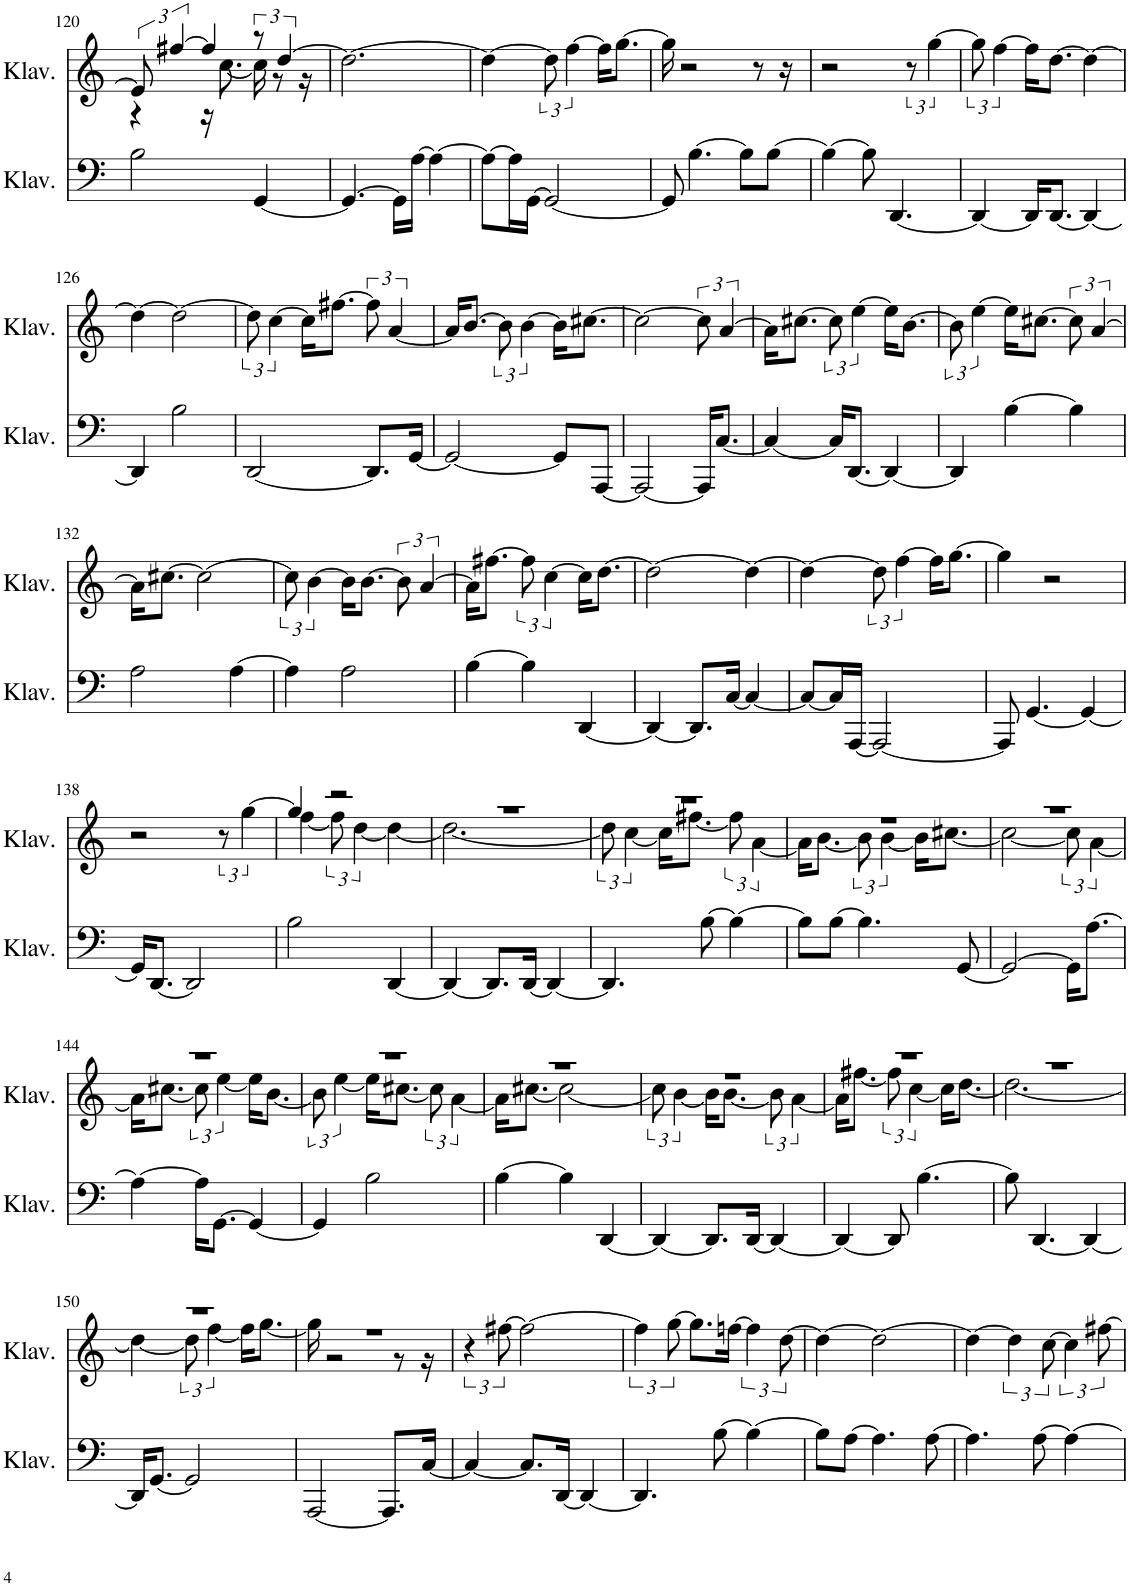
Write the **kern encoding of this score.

**kern	**kern
*part2	*part1
*staff2	*staff1
*I"Klavier	*I"Klavier
*I'Klav.	*I'Klav.
!!LO:PB:g=z
*clefF4	*clefG2
*k[]	*k[]
*M3/4	*M3/4
=120	=120
*	*^
2B\	12e/]	4r
.	[6ff#X/	.
.	4ff#/]	16r
.	.	[8.cc\
[4GG/	12r	16cc\]
.	.	8r
.	[6dd/	.
.	.	16r
*	*v	*v
=121	=121
4.GG/_	2.dd\_
16GG\LL]	.
[16A\JJ	.
4A\_	.
=122	=122
8A\L_	4dd\_
16A\L]	.
[16GG\JJ	.
2GG/_	12dd\]
.	[6ff\
.	16ff\KL]
.	[8.gg\J
=123	=123
8GG/]	16gg\]
.	2r
[4.B\	.
8B\L]	.
.	8r
[8B\J	.
.	16r
=124	=124
4B\_	2r
8B\]	.
[4.DD/	.
.	12r
.	[6gg\
=125	=125
4DD/_	12gg\]
.	[6ff\
16DD/KL]	16ff\KL]
[8.DD/J	[8.dd\J
4DD/_	4dd\_
!!LO:LB:g=z
=126	=126
4DD/]	4dd\_
2B\	2dd\_
=127	=127
[2DD/	12dd\]
.	[6cc\
.	16cc\KL]
.	[8.ff#X\J
8.DD/L]	12ff#\]
.	[6a/
[16GG/Jk	.
=128	=128
2GG/_	16a/KL]
.	[8.b/J
.	4b\]
8GG/L]	16b\KL]
.	[8.cc#X\J
[8AAA/J	.
=129	=129
2AAA/_	2cc#\_
16AAA/KL]	12cc#\]
[8.C/J	.
.	[6a/
=130	=130
4C/_	16a\KL]
.	[8.cc#X\J
16C/KL]	12cc#\]
[8.DD/J	.
.	[6ee\
4DD/_	16ee\KL]
.	[8.b\J
=131	=131
4DD/]	12b\]
.	[6ee\
[4B\	16ee\KL]
.	[8.cc#X\J
4B\]	12cc#\]
.	[6a/
!!LO:LB:g=z
=132	=132
2A\	16a\KL]
.	[8.cc#X\J
.	2cc#\_
[4A\	.
=133	=133
4A\]	12cc#\]
.	[6b\
2A\	16b\KL]
.	[8.b\J
.	12b\]
.	[6a/
=134	=134
[4B\	16a\KL]
.	[8.ff#X\J
4B\]	12ff#\]
.	[6cc\
[4DD/	16cc\KL]
.	[8.dd\J
=135	=135
4DD/_	2dd\_
8.DD/L]	.
[16C/Jk	.
4C/_	4dd\_
=136	=136
8C/L_	4dd\_
16C/L]	.
[16AAA/JJ	.
2AAA/_	12dd\]
.	[6ff\
.	16ff\KL]
.	[8.gg\J
=137	=137
8AAA/]	4gg\]
[4.GG/	.
.	2r
4GG/_	.
!!LO:LB:g=z
=138	=138
16GG/KL]	2r
[8.DD/J	.
2DD/]	.
.	12r
.	[6gg\
=139	=139
*	*^
2B\	4gg/]	[4ff\
.	2r	12ff\]
.	.	[6dd\
[4DD/	.	4dd\_
=140	=140	=140
4DD/_	2.r	2.dd\_
8.DD/L]	.	.
[16DD/Jk	.	.
4DD/_	.	.
=141	=141	=141
4.DD/]	2.r	12dd\]
.	.	[6cc\
.	.	16cc\KL]
.	.	[8.ff#X\J
[8B\	.	.
4B\_	.	12ff#\]
.	.	[6a\
=142	=142	=142
8B\L]	2.r	16a\KL]
.	.	[8.b\J
[8B\J	.	.
4.B\]	.	4b\]
.	.	16b\KL]
.	.	[8.cc#X\J
[8GG/	.	.
=143	=143	=143
2GG/_	2.r	2cc#\_
16GG\KL]	.	12cc#\]
[8.A\J	.	.
.	.	[6a\
!!LO:LB:g=z	!!
=144	=144	=144
4A\_	2.r	16a\KL]
.	.	[8.cc#X\J
16A\KL]	.	12cc#\]
[8.GG\J	.	.
.	.	[6ee\
4GG/_	.	16ee\KL]
.	.	[8.b\J
=145	=145	=145
4GG/]	2.r	12b\]
.	.	[6ee\
2B\	.	16ee\KL]
.	.	[8.cc#X\J
.	.	12cc#\]
.	.	[6a\
=146	=146	=146
[4B\	2.r	16a\KL]
.	.	[8.cc#X\J
4B\]	.	2cc#\_
[4DD/	.	.
=147	=147	=147
4DD/_	2.r	12cc#\]
.	.	[6b\
8.DD/L]	.	16b\KL]
.	.	[8.b\J
[16DD/Jk	.	.
4DD/_	.	12b\]
.	.	[6a\
=148	=148	=148
4DD/_	2.r	16a\KL]
.	.	[8.ff#X\J
8DD/]	.	12ff#\]
.	.	[6cc\
[4.B\	.	.
.	.	16cc\KL]
.	.	[8.dd\J
=149	=149	=149
8B\]	2.r	2.dd\_
[4.DD/	.	.
4DD/_	.	.
!!LO:LB:g=z	!!
=150	=150	=150
16DD/KL]	2.r	4dd\_
[8.GG/J	.	.
2GG/]	.	12dd\]
.	.	[6ff\
.	.	16ff\KL]
.	.	[8.gg\J
=151	=151	=151
[2AAA/	2.r	16gg\]
.	.	2r
8.AAA/L]	.	.
.	.	8r
[16C/Jk	.	16r
*	*v	*v
=152	=152
4C/_	6r
.	[12ff#X\
8.C/L]	2ff#\_
[16DD/Jk	.
4DD/_	.
=153	=153
4.DD/]	6ff#\]
.	[12gg\
.	8.gg\L]
[8B\	.
.	[16ffn\Jk
4B\_	6ff\]
.	[12dd\
=154	=154
8B\L]	4dd\_
[8A\J	.
4.A\]	2dd\_
[8A\	.
=155	=155
4.A\]	4dd\_
.	6dd\]
[8A\	.
.	[4cc\
4A\_	.
.	[12ff#X\
=	=
*-	*-
